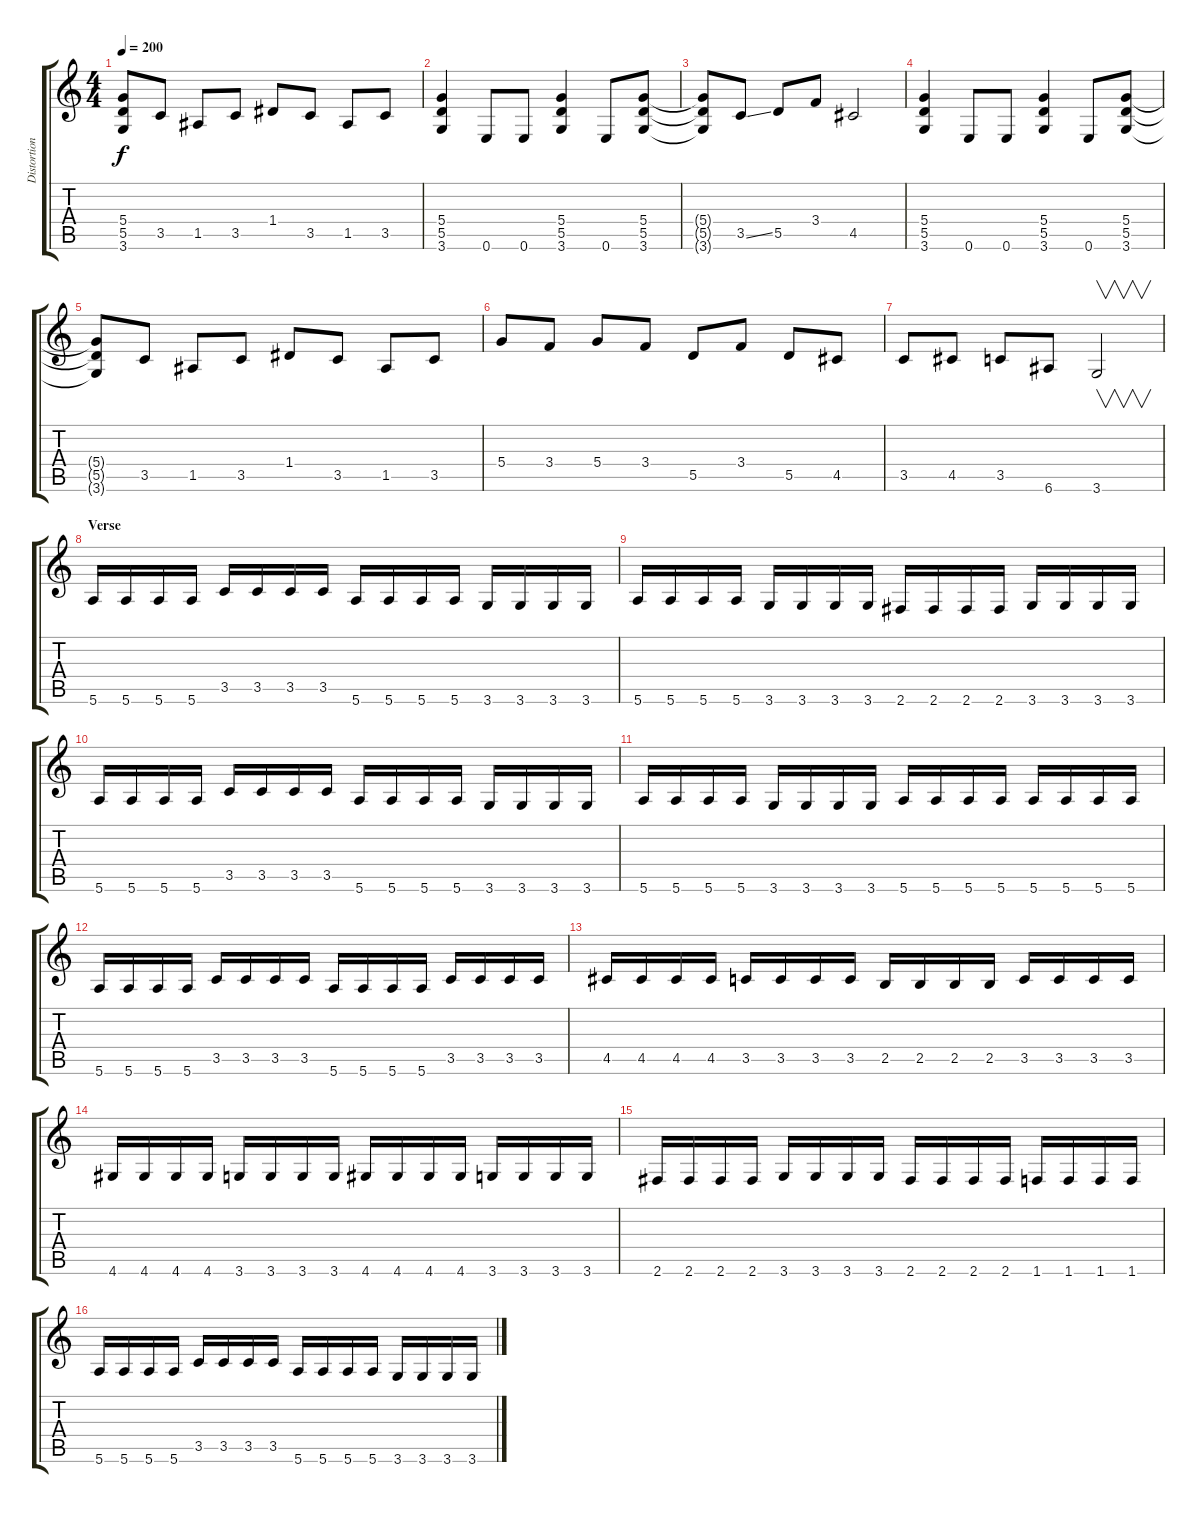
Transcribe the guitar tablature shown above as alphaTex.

\track ("Distortion Guitar 2" "Distortion") {instrument distortionguitar}
\staff {score tabs}
\tuning (E4 B3 G3 D3 A2 E2) {hide}
\ts (4 4)
\tempo 200
\clef g2
\ks c
(5.4{t} 5.5{t} 3.6{t}).8{dy f} 3.5.8 1.5.8 3.5.8 1.4.8 3.5.8 1.5.8 3.5.8 |
(5.4 5.5 3.6).4 0.6.8 0.6.8 (5.4 5.5 3.6).4 0.6.8 (5.4 5.5 3.6).8 |
(5.4{t} 5.5{t} 3.6{t}).8 3.5{ss}.8 5.5.8 3.4.8 4.5.2 |
(5.4 5.5 3.6).4 0.6.8 0.6.8 (5.4 5.5 3.6).4 0.6.8 (5.4 5.5 3.6).8 |
(5.4{t} 5.5{t} 3.6{t}).8 3.5.8 1.5.8 3.5.8 1.4.8 3.5.8 1.5.8 3.5.8 |
5.4.8 3.4.8 5.4.8 3.4.8 5.5.8 3.4.8 5.5.8 4.5.8 |
3.5.8 4.5.8 3.5.8 6.6.8 3.6.2{v} |
\section ("" "Verse")
5.6.16 5.6.16 5.6.16 5.6.16 3.5.16 3.5.16 3.5.16 3.5.16 5.6.16 5.6.16 5.6.16 5.6.16 3.6.16 3.6.16 3.6.16 3.6.16 |
5.6.16 5.6.16 5.6.16 5.6.16 3.6.16 3.6.16 3.6.16 3.6.16 2.6.16 2.6.16 2.6.16 2.6.16 3.6.16 3.6.16 3.6.16 3.6.16 |
5.6.16 5.6.16 5.6.16 5.6.16 3.5.16 3.5.16 3.5.16 3.5.16 5.6.16 5.6.16 5.6.16 5.6.16 3.6.16 3.6.16 3.6.16 3.6.16 |
5.6.16 5.6.16 5.6.16 5.6.16 3.6.16 3.6.16 3.6.16 3.6.16 5.6.16 5.6.16 5.6.16 5.6.16 5.6.16 5.6.16 5.6.16 5.6.16 |
5.6.16 5.6.16 5.6.16 5.6.16 3.5.16 3.5.16 3.5.16 3.5.16 5.6.16 5.6.16 5.6.16 5.6.16 3.5.16 3.5.16 3.5.16 3.5.16 |
4.5.16 4.5.16 4.5.16 4.5.16 3.5.16 3.5.16 3.5.16 3.5.16 2.5.16 2.5.16 2.5.16 2.5.16 3.5.16 3.5.16 3.5.16 3.5.16 |
4.6.16 4.6.16 4.6.16 4.6.16 3.6.16 3.6.16 3.6.16 3.6.16 4.6.16 4.6.16 4.6.16 4.6.16 3.6.16 3.6.16 3.6.16 3.6.16 |
2.6.16 2.6.16 2.6.16 2.6.16 3.6.16 3.6.16 3.6.16 3.6.16 2.6.16 2.6.16 2.6.16 2.6.16 1.6.16 1.6.16 1.6.16 1.6.16 |
5.6.16 5.6.16 5.6.16 5.6.16 3.5.16 3.5.16 3.5.16 3.5.16 5.6.16 5.6.16 5.6.16 5.6.16 3.6.16 3.6.16 3.6.16 3.6.16
